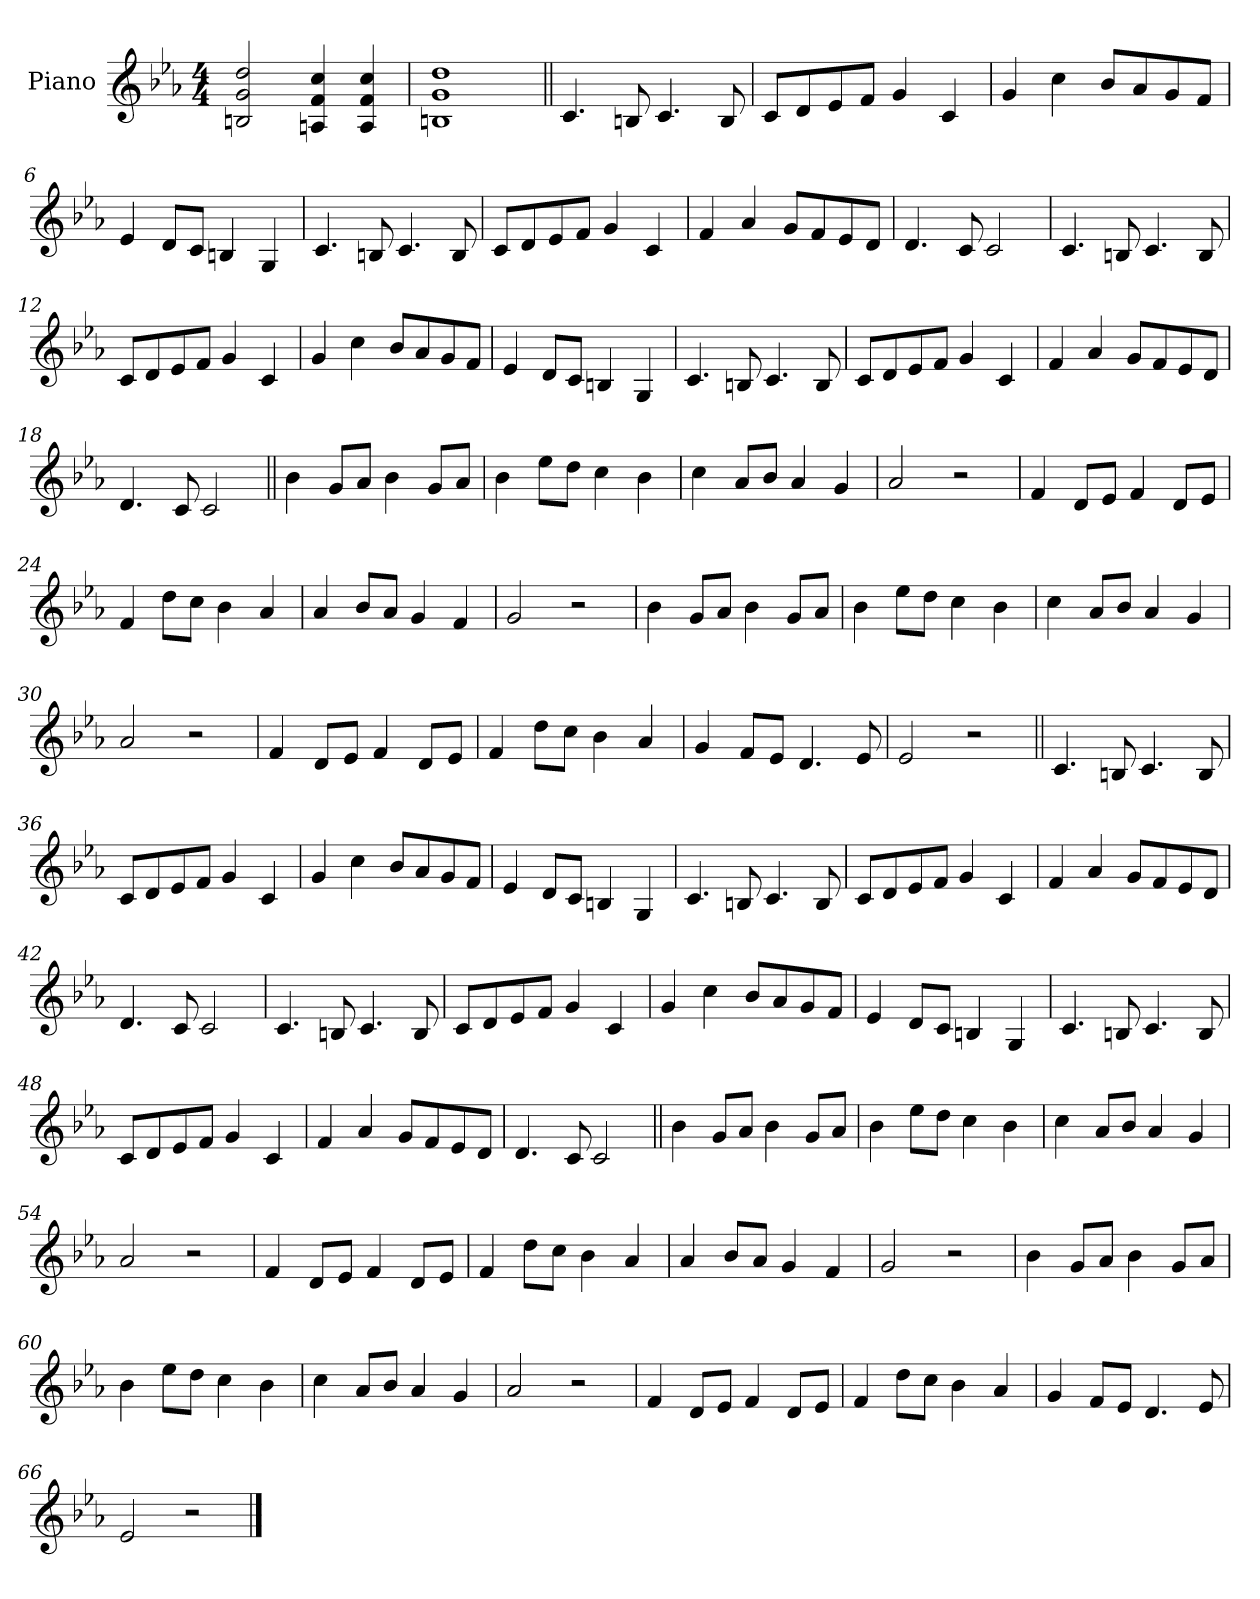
**kern
*part1
*staff1
*I"Piano
*I'Pno.
*clefG2
*k[b-e-a-]
*M4/4
*MM160
=1
2Bn 2g 2dd
4An 4f 4cc
4A 4f 4cc
=2
1Bn 1g 1dd
=3||
4.c
8Bn
4.c
8B
=4
8cL
8d
8e-
8fJ
4g
4c
=5
4g
4cc
8b-L
8a-
8g
8fJ
=6
4e-
8dL
8cJ
4Bn
4G
=7
4.c
8Bn
4.c
8B
=8
8cL
8d
8e-
8fJ
4g
4c
=9
4f
4a-
8gL
8f
8e-
8dJ
=10
4.d
8c
2c
=11
4.c
8Bn
4.c
8B
=12
8cL
8d
8e-
8fJ
4g
4c
=13
4g
4cc
8b-L
8a-
8g
8fJ
=14
4e-
8dL
8cJ
4Bn
4G
=15
4.c
8Bn
4.c
8B
=16
8cL
8d
8e-
8fJ
4g
4c
=17
4f
4a-
8gL
8f
8e-
8dJ
=18
4.d
8c
2c
=19||
4b-
8gL
8a-J
4b-
8gL
8a-J
=20
4b-
8ee-L
8ddJ
4cc
4b-
=21
4cc
8a-L
8b-J
4a-
4g
=22
2a-
2r
=23
4f
8dL
8e-J
4f
8dL
8e-J
=24
4f
8ddL
8ccJ
4b-
4a-
=25
4a-
8b-L
8a-J
4g
4f
=26
2g
2r
=27
4b-
8gL
8a-J
4b-
8gL
8a-J
=28
4b-
8ee-L
8ddJ
4cc
4b-
=29
4cc
8a-L
8b-J
4a-
4g
=30
2a-
2r
=31
4f
8dL
8e-J
4f
8dL
8e-J
=32
4f
8ddL
8ccJ
4b-
4a-
=33
4g
8fL
8e-J
4.d
8e-
=34
2e-
2r
=35||
4.c
8Bn
4.c
8B
=36
8cL
8d
8e-
8fJ
4g
4c
=37
4g
4cc
8b-L
8a-
8g
8fJ
=38
4e-
8dL
8cJ
4Bn
4G
=39
4.c
8Bn
4.c
8B
=40
8cL
8d
8e-
8fJ
4g
4c
=41
4f
4a-
8gL
8f
8e-
8dJ
=42
4.d
8c
2c
=43
4.c
8Bn
4.c
8B
=44
8cL
8d
8e-
8fJ
4g
4c
=45
4g
4cc
8b-L
8a-
8g
8fJ
=46
4e-
8dL
8cJ
4Bn
4G
=47
4.c
8Bn
4.c
8B
=48
8cL
8d
8e-
8fJ
4g
4c
=49
4f
4a-
8gL
8f
8e-
8dJ
=50
4.d
8c
2c
=51||
4b-
8gL
8a-J
4b-
8gL
8a-J
=52
4b-
8ee-L
8ddJ
4cc
4b-
=53
4cc
8a-L
8b-J
4a-
4g
=54
2a-
2r
=55
4f
8dL
8e-J
4f
8dL
8e-J
=56
4f
8ddL
8ccJ
4b-
4a-
=57
4a-
8b-L
8a-J
4g
4f
=58
2g
2r
=59
4b-
8gL
8a-J
4b-
8gL
8a-J
=60
4b-
8ee-L
8ddJ
4cc
4b-
=61
4cc
8a-L
8b-J
4a-
4g
=62
2a-
2r
=63
4f
8dL
8e-J
4f
8dL
8e-J
=64
4f
8ddL
8ccJ
4b-
4a-
=65
4g
8fL
8e-J
4.d
8e-
=66
2e-
2r
==
*-
